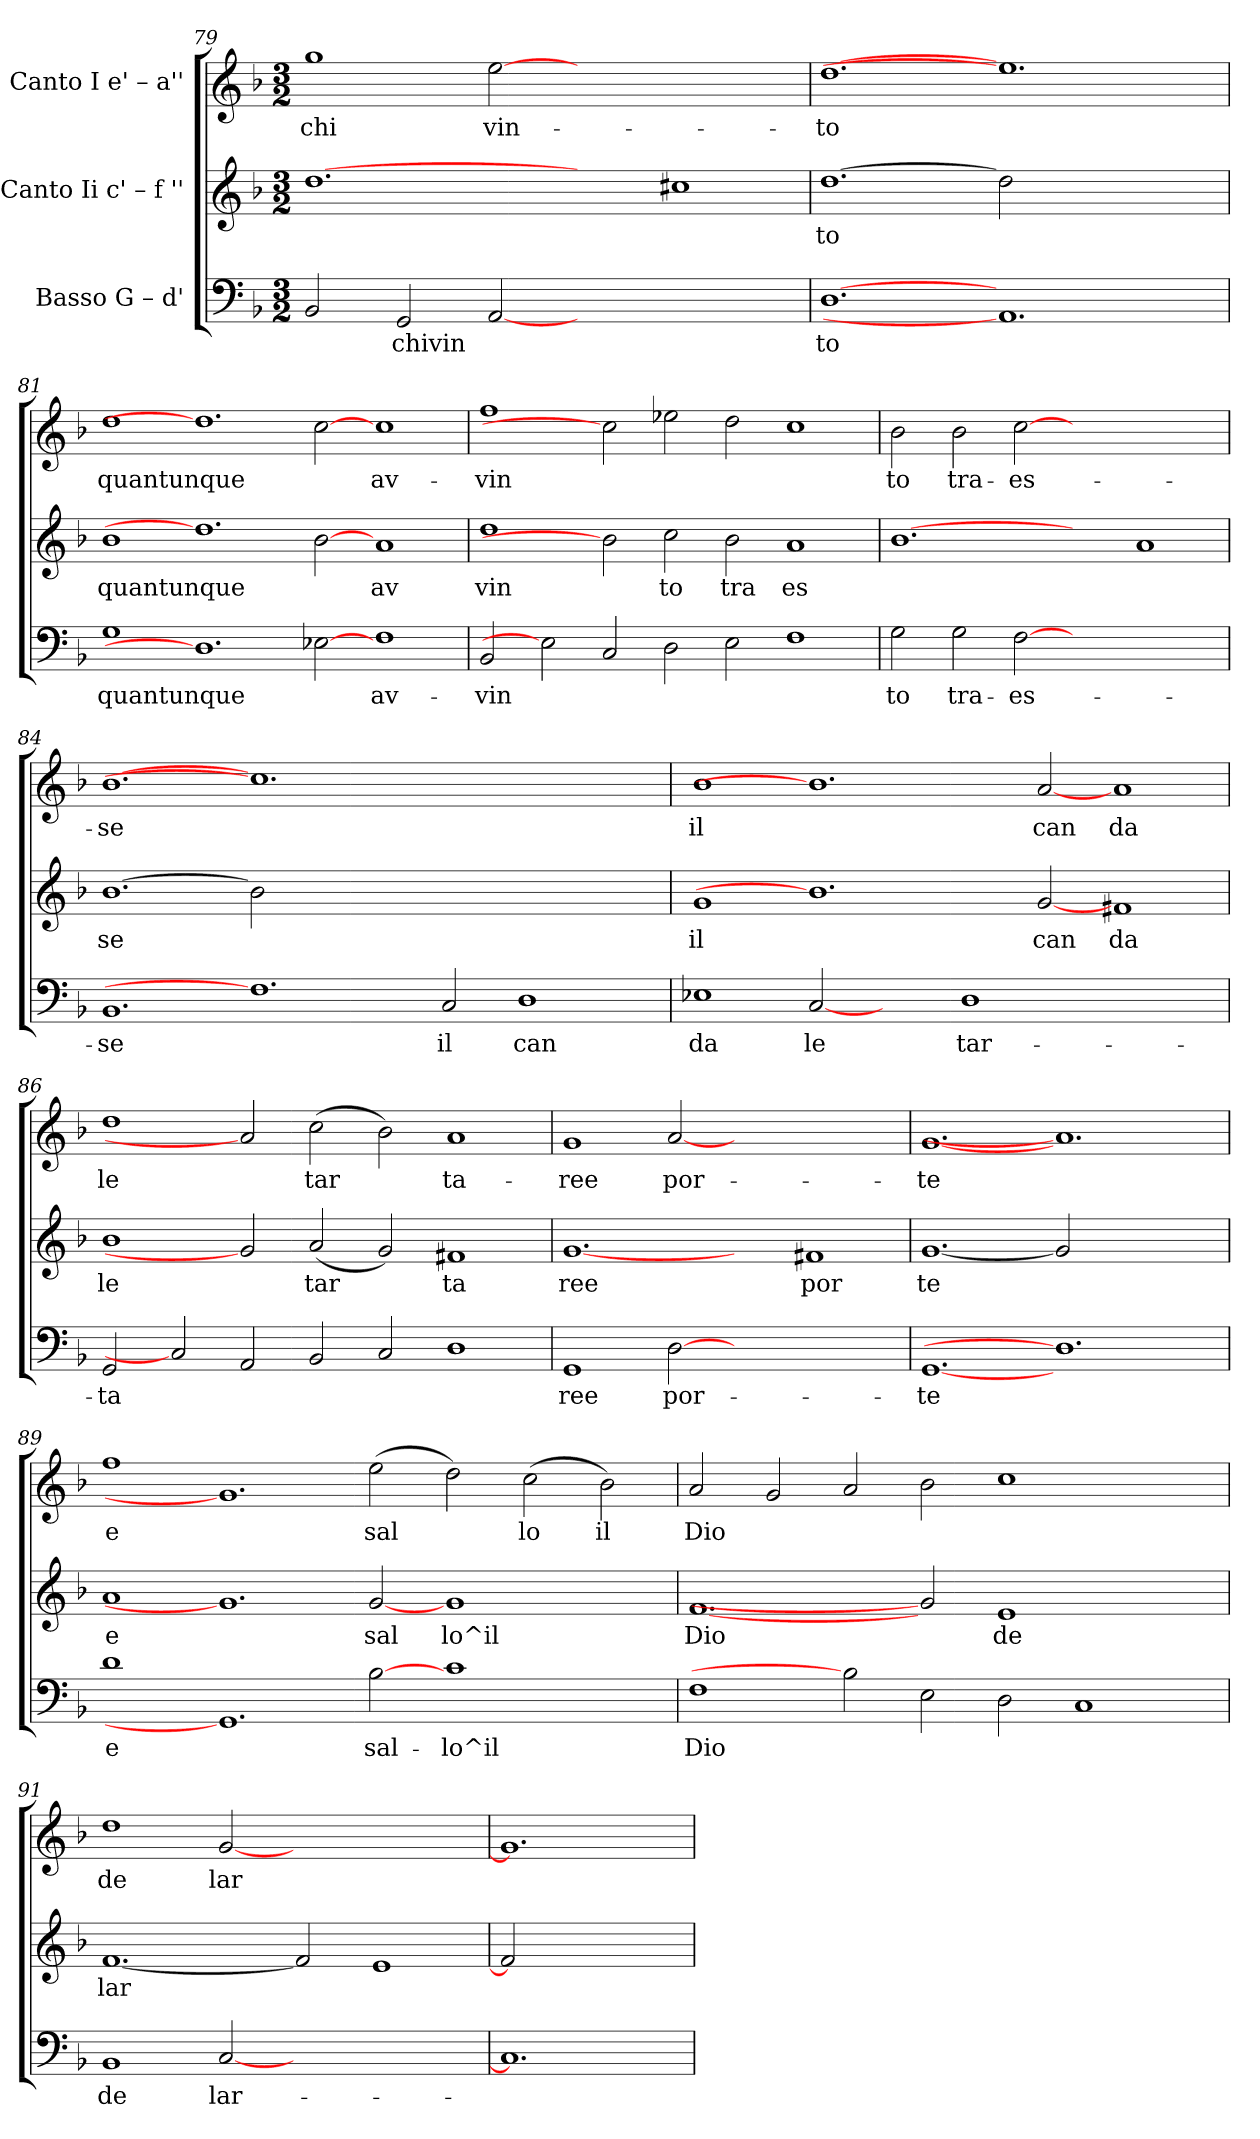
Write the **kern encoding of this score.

**kern	**text	**kern	**text	**kern	**text
*part3	*part3	*part2	*part2	*part1	*part1
*staff3	*staff3	*staff2	*staff2	*staff1	*staff1
*I"Basso  G – d'	*	*I"Canto Ii  c' – f ''	*	*I"Canto I  e' – a''	*
*clefF4	*	*clefG2	*	*clefG2	*
*k[b-]	*	*k[b-]	*	*k[b-]	*
*F:	*	*F:	*	*F:	*
*M3/2	*	*M3/2	*	*M3/2	*
=79	=79	=79	=79	=79	=79
!	!LO:LY:b:cj	!	!LO:LY:b:cj	!	!LO:LY:b:cj
2BB-/	--	[1.dd	.	1gg	-chi
!	!LO:LY:b:cj	!	!	!	!
2GG/	-chivin-	.	.	.	.
!	!LO:LY:b:cj	!	!	!	!LO:LY:b:cj
[2AA	--	.	.	[2ee	vin-
1.ryy	.	2ryy	.	1.ryy	.
!	!	!	!LO:LY:b:cj	!	!
.	.	1cc#X	.	.	.
=80	=80	=80	=80	=80	=80
!	!LO:LY:b:cj	!	!LO:LY:b:cj	!	!LO:LY:b:cj
[1.D	-to	[1.dd	to	[1.dd	-to
1.AA]	.	2dd]	.	1.ee]	.
.	.	1ryy	.	.	.
=81	=81	=81	=81	=81	=81
!	!LO:LY:b:cj	!	!LO:LY:b:cj	!	!LO:LY:b:cj
1G	quantunque	1b-	quantunque	1dd	quantunque
1.D]	.	1.dd]	.	1.dd]	.
!	!LO:LY:b:cj	!	!LO:LY:b:cj	!	!LO:LY:b:cj
[2E-X	.	[2b-	.	[2cc	.
!	!LO:LY:b:cj	!	!LO:LY:b:cj	!	!LO:LY:b:cj
1F	av-	1a	av	1cc	av-
=82	=82	=82	=82	=82	=82
!	!LO:LY:b:cj	!	!LO:LY:b:cj	!	!LO:LY:b:cj
2BB-/	-vin-	1dd	vin	1ff	-vin-
2E-]	.	.	.	.	.
!	!LO:LY:b:cj	!	!	!	!
2C/	--	2b-]	.	2cc]	.
!	!LO:LY:b:cj	!	!LO:LY:b:cj	!	!LO:LY:b:cj
2D\	--	2cc\	to	2ee-X\	--
!	!LO:LY:b:cj	!	!LO:LY:b:cj	!	!LO:LY:b:cj
2E\	--	2b-\	tra	2dd\	--
!	!LO:LY:b:cj	!	!LO:LY:b:cj	!	!LO:LY:b:cj
1F	--	1a	es	1cc	--
=83	=83	=83	=83	=83	=83
!	!LO:LY:b:cj	!	!LO:LY:b:cj	!	!LO:LY:b:cj
2G\	-to	[1.b-	.	2b-\	-to
!	!LO:LY:b:cj	!	!	!	!LO:LY:b:cj
2G\	tra-	.	.	2b-\	tra-
!	!LO:LY:b:cj	!	!	!	!LO:LY:b:cj
[2F	-es-	.	.	[2cc	-es-
1.ryy	.	2ryy	.	1.ryy	.
!	!	!	!LO:LY:b:cj	!	!
.	.	1a	.	.	.
!!LO:PB:g=z
=84	=84	=84	=84	=84	=84
!	!LO:LY:b:cj	!	!LO:LY:b:cj	!	!LO:LY:b:cj
1.BB-	-se	[1.b-	se	[1.b-	-se
1.F]	.	2b-]	.	1.cc]	.
.	.	0ryy	.	.	.
!	!LO:LY:b:cj	!	!	!	!
2C/	il	.	.	1.ryy	.
!	!LO:LY:b:cj	!	!	!	!
1D	can	.	.	.	.
.	.	2ryy	.	.	.
=85	=85	=85	=85	=85	=85
!	!LO:LY:b:cj	!	!LO:LY:b:cj	!	!LO:LY:b:cj
1E-X	da	1g	il	1b-	il
!	!LO:LY:b:cj	!	!	!	!
[2C	le	1.b-]	.	1.b-]	.
2ryy	.	.	.	.	.
!	!LO:LY:b:cj	!	!	!	!
1D	tar-	.	.	.	.
!	!	!	!LO:LY:b:cj	!	!LO:LY:b:cj
.	.	[2g	can	[2a	can
!	!	!	!LO:LY:b:cj	!	!LO:LY:b:cj
1ryy	.	1f#X	da	1a	da
=86	=86	=86	=86	=86	=86
!	!LO:LY:b:cj	!	!LO:LY:b:cj	!	!LO:LY:b:cj
2GG/	-ta-	1b-	le	1dd	le
2C]	.	.	.	.	.
!	!LO:LY:b:cj	!	!	!	!
2AA/	--	2g]	.	2a]	.
!	!LO:LY:b:cj	!	!LO:LY:b:cj	!	!LO:LY:b:cj
2BB-/	--	(<2a/	tar	(>2cc\	tar-
!	!LO:LY:b:cj	!	!LO:LY:b:cj	!	!LO:LY:b:cj
2C/	--	2g/)	.	2b-\)	--
!	!LO:LY:b:cj	!	!LO:LY:b:cj	!	!LO:LY:b:cj
1D	--	1f#X	ta	1a	-ta-
=87	=87	=87	=87	=87	=87
!	!LO:LY:b:cj	!	!LO:LY:b:cj	!	!LO:LY:b:cj
1GG	-ree	[1.g	ree	1g	-ree
!	!LO:LY:b:cj	!	!	!	!LO:LY:b:cj
[2D	por-	.	.	[2a	por-
1.ryy	.	2ryy	.	1.ryy	.
!	!	!	!LO:LY:b:cj	!	!
.	.	1f#X	por	.	.
=88	=88	=88	=88	=88	=88
!	!LO:LY:b:cj	!	!LO:LY:b:cj	!	!LO:LY:b:cj
[1.GG	-te	[1.g	te	[1.g	-te
1.D]	.	2g]	.	1.a]	.
.	.	1ryy	.	.	.
=89	=89	=89	=89	=89	=89
!	!LO:LY:b:cj	!	!LO:LY:b:cj	!	!LO:LY:b:cj
1d	e	1a	e	1ff	e
1.GG]	.	1.g]	.	1.g]	.
!	!LO:LY:b:cj	!	!LO:LY:b:cj	!	!LO:LY:b:cj
[2B-	sal-	[2g	sal	(>2ee\	sal-
!	!LO:LY:b:cj	!	!LO:LY:b:cj	!	!LO:LY:b:cj
1c	-lo^il	1g	lo^il	2dd\)	--
!	!	!	!	!	!LO:LY:b:cj
.	.	.	.	(<2cc\	-lo
!	!	!	!	!	!LO:LY:b:cj
2ryy	.	2ryy	.	2b-\)	il
!!LO:LB:g=z
=90	=90	=90	=90	=90	=90
!	!LO:LY:b:cj	!	!LO:LY:b:cj	!	!LO:LY:b:cj
1F	Dio	[1.f	Dio	2a/	Dio
!	!	!	!	!	!LO:LY:b:cj
.	.	.	.	2g/	.
!	!	!	!	!	!LO:LY:b:cj
2B-]	.	.	.	2a/	.
!	!LO:LY:b:cj	!	!	!	!LO:LY:b:cj
2E\	.	2g]	.	2b-\	.
!	!LO:LY:b:cj	!	!LO:LY:b:cj	!	!LO:LY:b:cj
2D\	.	1e	de	1cc	.
!	!LO:LY:b:cj	!	!	!	!
1C	.	.	.	.	.
.	.	2ryy	.	2ryy	.
=91	=91	=91	=91	=91	=91
!	!LO:LY:b:cj	!	!LO:LY:b:cj	!	!LO:LY:b:cj
1BB-	de	[1.f	lar	1dd	de
!	!LO:LY:b:cj	!	!	!	!LO:LY:b:cj
[2C	lar-	.	.	[2g	lar
1.ryy	.	2f]	.	1.ryy	.
!	!	!	!LO:LY:b:cj	!	!
.	.	1e	.	.	.
=92	=92	=92	=92	=92	=92
1.C]	.	2f]	.	1.g]	.
.	.	1ryy	.	.	.
=	=	=	=	=	=
*-	*-	*-	*-	*-	*-
